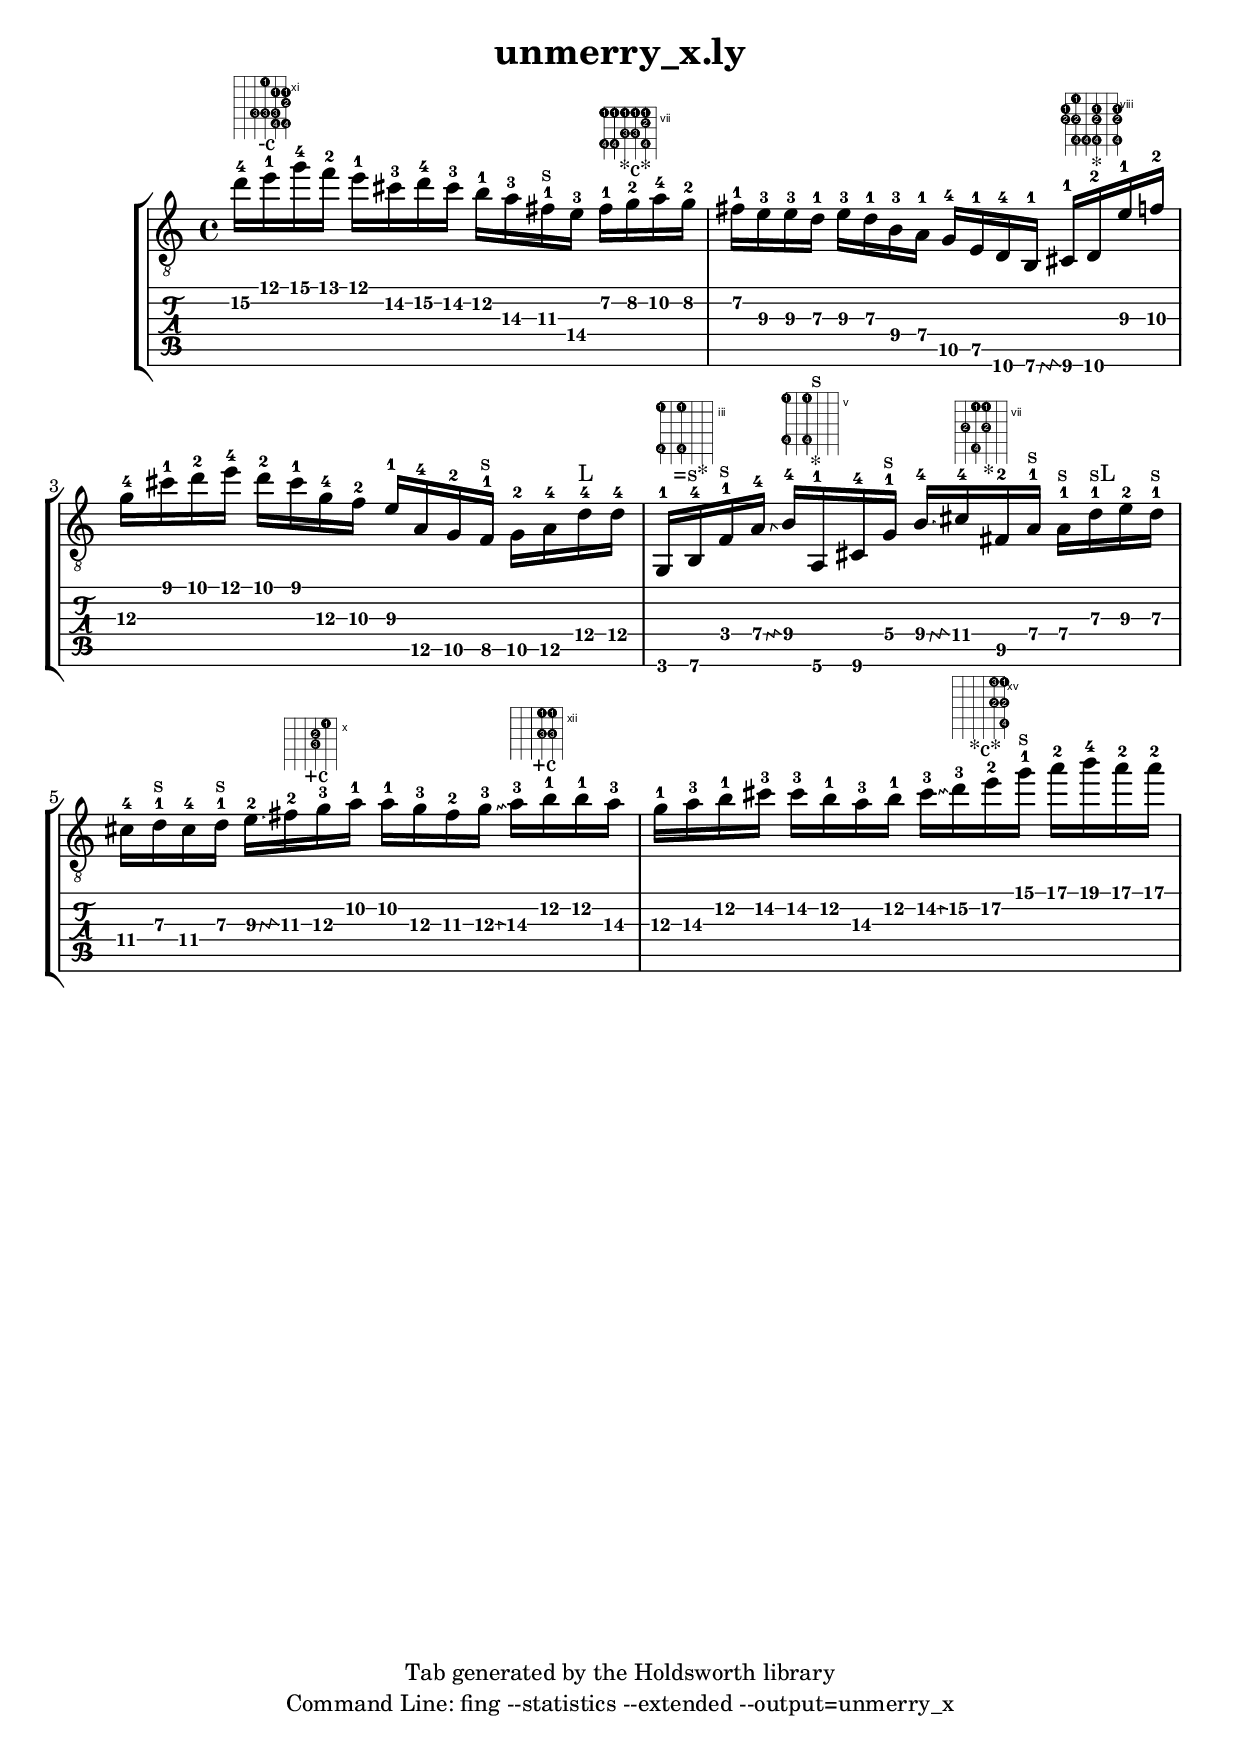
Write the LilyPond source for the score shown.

\include "english.ly"
\header{
  title = "unmerry_x.ly"
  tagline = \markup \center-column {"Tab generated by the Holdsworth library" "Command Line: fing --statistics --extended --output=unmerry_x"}
}
frag = {
\override Glissando #'gap = #0.01
\override Glissando #'style = #'zigzag
d''16-4^\markup { \center-column {  \fret-diagram #"s:1;f:1;2-15-4;1-12-1;1-15-4;1-13-2;2-14-3;2-12-1;3-14-3;3-11-1;4-14-3;""-c" } }
e''-1
g''-4
f''-2
e''-1
csharp''-3
d''-4
csharp''-3
b'-1
a'-3
fsharp'-1^\markup { \center-column {  "s" } }
e'-3
fsharp'-1^\markup { \center-column {  \fret-diagram #"s:1;f:1;2-7-1;2-8-2;2-10-4;3-9-3;3-7-1;4-9-3;4-7-1;5-10-4;5-7-1;6-10-4;6-7-1;""*c*" } }
g'-2
a'-4
g'-2
fsharp'-1
e'-3
e'-3
d'-1
e'-3
d'-1
b-3
a-1
g-4
e-1
d-4
b,-1\glissando 
csharp-1^\markup { \center-column {  \fret-diagram #"s:1;f:1;6-9-1;6-10-2;3-9-1;3-10-2;3-12-4;1-9-1;1-10-2;1-12-4;5-12-4;5-10-2;5-8-1;4-12-4;""*" } }
d-2
e'-1
f'-2
g'-4
csharp''-1
d''-2
e''-4
d''-2
csharp''-1
g'-4
f'-2
e'-1
a-4
g-2
f-1^\markup { \center-column {  "s" } }
g-2
a-4
d'-4^\markup { \center-column {  "L" } }
d'-4
g,-1^\markup { \center-column {  \fret-diagram #"s:1;f:1;6-3-1;6-7-4;4-3-1;4-7-4;""=s*" } }
b,-4
f-1^\markup { \center-column {  "s" } }
a-4\glissando 
b-4^\markup { \center-column {  \fret-diagram #"s:1;f:1;4-9-4;6-5-1;6-9-4;4-5-1;""*" } }
a,-1^\markup { \center-column {  "s" } }
csharp-4
g-1^\markup { \center-column {  "s" } }
b-4\glissando 
csharp'-4^\markup { \center-column {  \fret-diagram #"s:1;f:1;4-11-4;5-9-2;4-7-1;3-7-1;3-9-2;""*" } }
fsharp-2
a-1^\markup { \center-column {  "s" } }
a-1^\markup { \center-column {  "s" } }
d'-1^\markup { \center-column {  "sL" } }
e'-2
d'-1^\markup { \center-column {  "s" } }
csharp'-4
d'-1^\markup { \center-column {  "s" } }
csharp'-4
d'-1^\markup { \center-column {  "s" } }
e'-2\glissando 
fsharp'-2^\markup { \center-column {  \fret-diagram #"s:1;f:1;3-11-2;3-12-3;2-10-1;""+c" } }
g'-3
a'-1
a'-1
g'-3
fsharp'-2
g'-3\glissando 
a'-3^\markup { \center-column {  \fret-diagram #"s:1;f:1;3-14-3;2-12-1;3-12-1;2-14-3;""+c" } }
b'-1
b'-1
a'-3
g'-1
a'-3
b'-1
csharp''-3
csharp''-3
b'-1
a'-3
b'-1
csharp''-3\glissando 
d''-3^\markup { \center-column {  \fret-diagram #"s:1;f:1;2-15-3;2-17-2;1-15-1;1-17-2;1-19-4;""*c*" } }
e''-2
g''-1^\markup { \center-column {  "s" } }
a''-2
b''-4
a''-2
a''-2
}
fragt = {
\override Glissando #'gap = #0.01
\override Glissando #'style = #'zigzag
d''16\2
e''\1
g''\1
f''\1
e''\1
csharp''\2
d''\2
csharp''\2
b'\2
a'\3
fsharp'\3
e'\4
fsharp'\2
g'\2
a'\2
g'\2
fsharp'\2
e'\3
e'\3
d'\3
e'\3
d'\3
b\4
a\4
g\5
e\5
d\6
b,\6\glissando 
csharp\6
d\6
e'\3
f'\3
g'\3
csharp''\1
d''\1
e''\1
d''\1
csharp''\1
g'\3
f'\3
e'\3
a\5
g\5
f\5
g\5
a\5
d'\4
d'\4
g,\6
b,\6
f\4
a\4\glissando 
b\4
a,\6
csharp\6
g\4
b\4\glissando 
csharp'\4
fsharp\5
a\4
a\4
d'\3
e'\3
d'\3
csharp'\4
d'\3
csharp'\4
d'\3
e'\3\glissando 
fsharp'\3
g'\3
a'\2
a'\2
g'\3
fsharp'\3
g'\3\glissando 
a'\3
b'\2
b'\2
a'\3
g'\3
a'\3
b'\2
csharp''\2
csharp''\2
b'\2
a'\3
b'\2
csharp''\2\glissando 
d''\2
e''\2
g''\1
a''\1
b''\1
a''\1
a''\1
}
\new StaffGroup << \new Staff { \clef "G_8" \key c \major  \frag } \new TabStaff { \fragt } >> 
